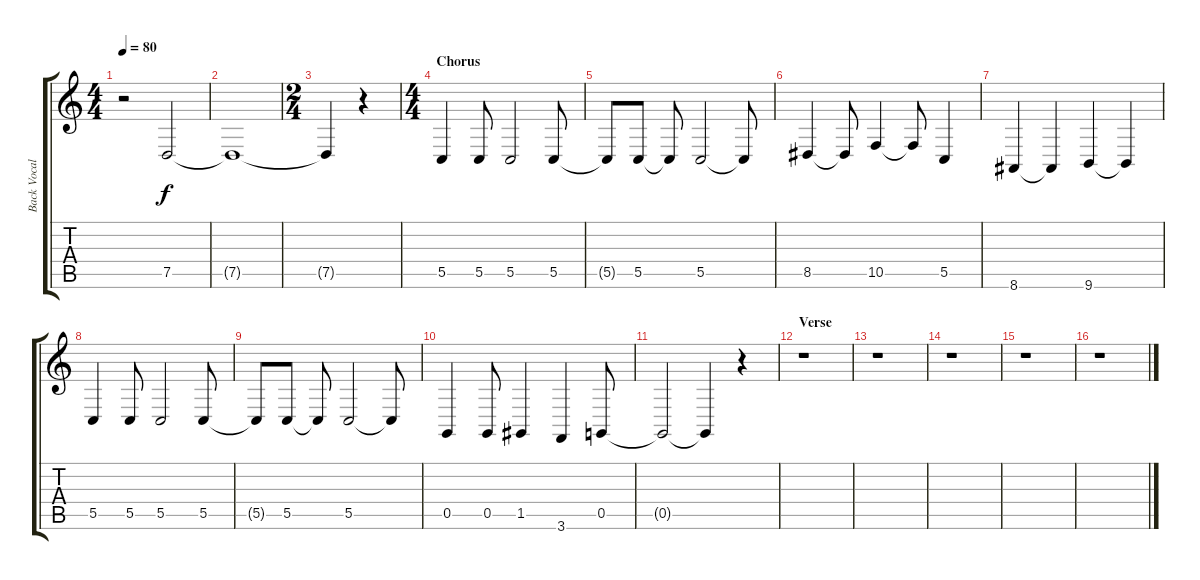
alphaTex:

\track ("Back Vocals, Anna" "Back Vocal") {instrument lead2sawtooth}
\staff {score tabs}
\tuning (D4 A3 F3 C3 G2 D2) {hide}
\ts (4 4)
\tempo 80
\clef g2
\ks c
r.2{dy f} 7.5.2 |
7.5{t}.1 |
\ts (2 4)
7.5{t}.4 r.4 |
\ts (4 4)
\section ("" "Chorus")
5.5.4 5.5.8 5.5.2 5.5.8 |
5.5{t}.8 5.5.8 5.5{t}.8 5.5.2 5.5{t}.8 |
8.5.4 8.5{t}.8 10.5.4 10.5{t}.8 5.5.4 |
8.6.4 8.6{t}.4 9.6.4 9.6{t}.4 |
5.5.4 5.5.8 5.5.2 5.5.8 |
5.5{t}.8 5.5.8 5.5{t}.8 5.5.2 5.5{t}.8 |
0.5.4 0.5.8 1.5.4 3.6.4 0.5.8 |
0.5{t}.2 0.5{t}.4 r.4 |
\section ("" "Verse")
r.1 |
r.1 |
r.1 |
r.1 |
r.1
